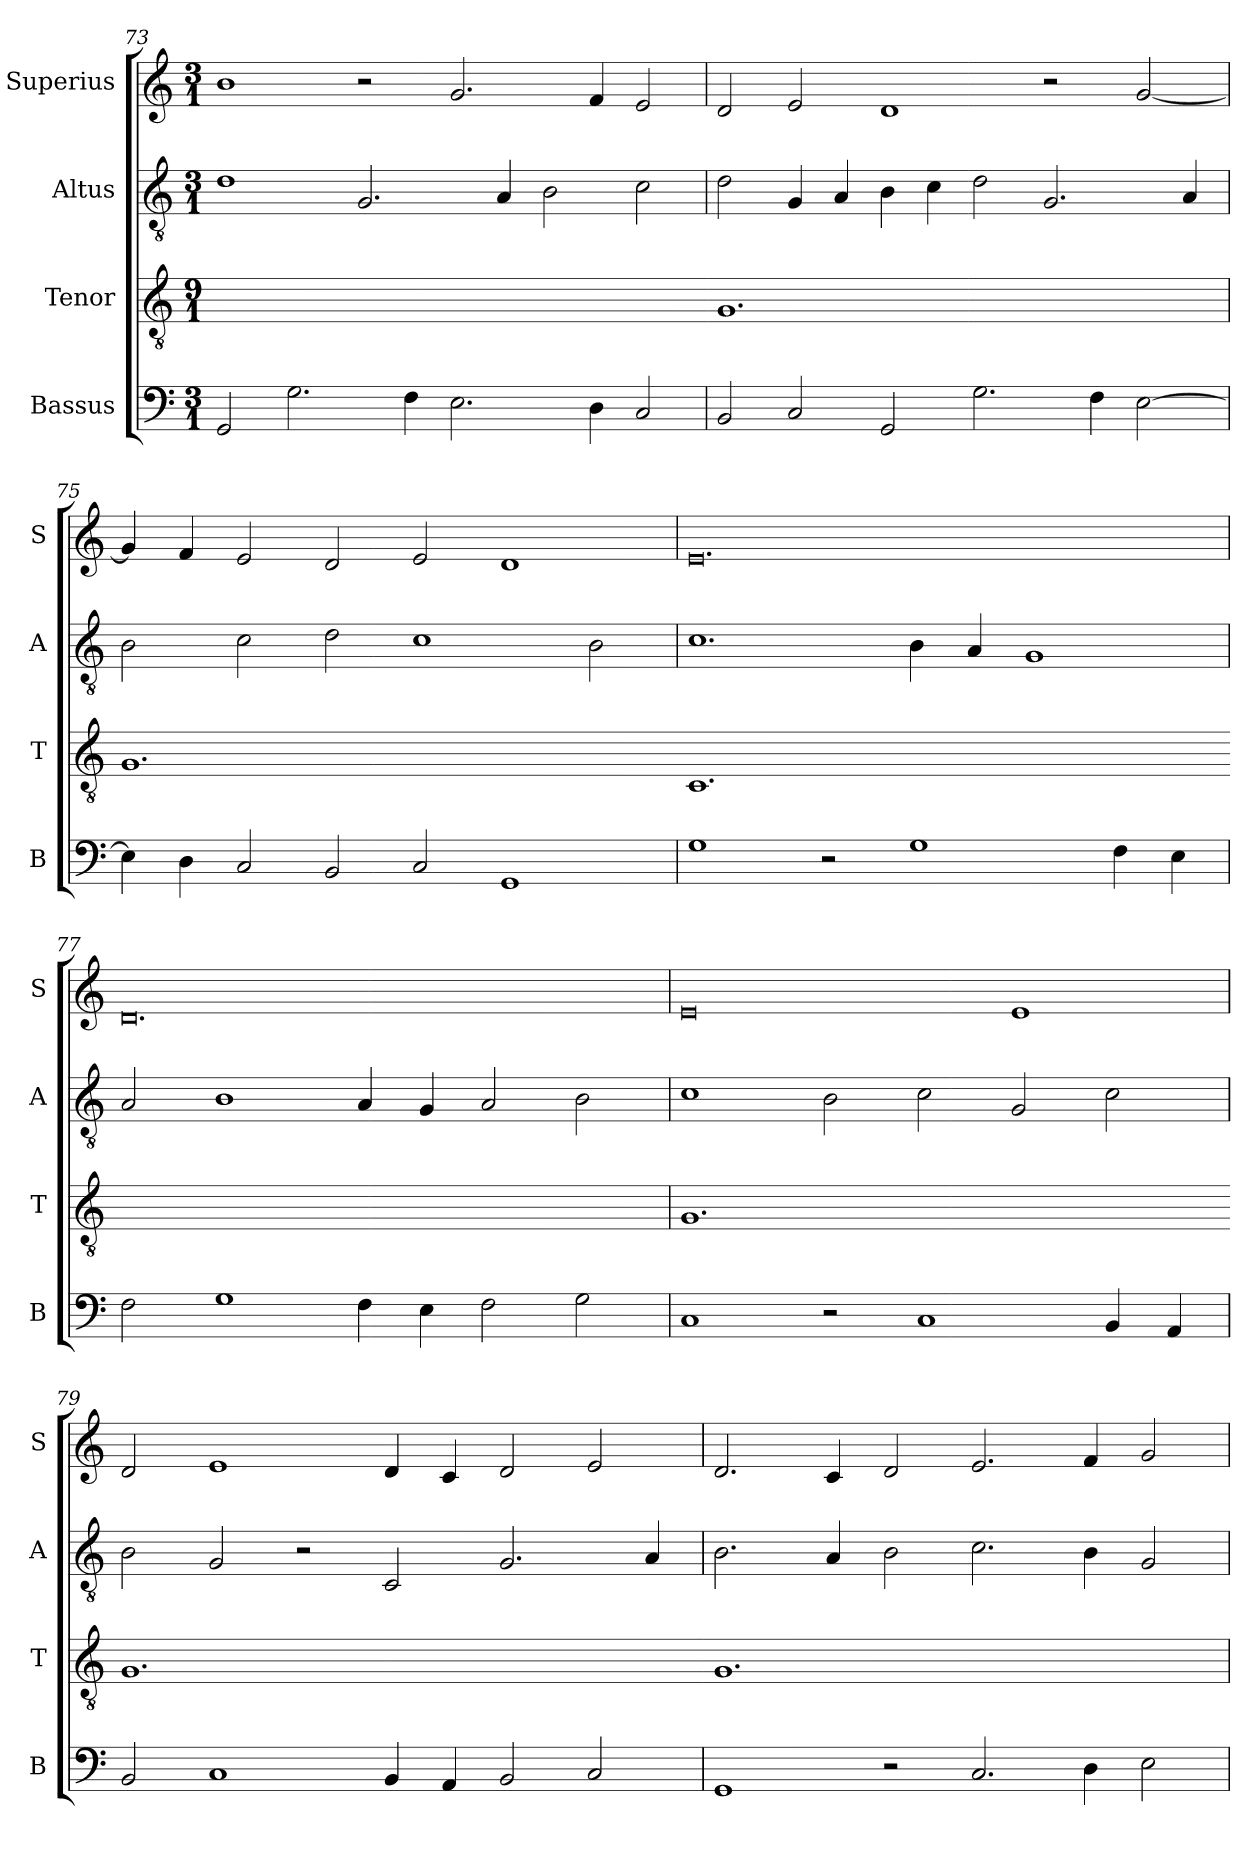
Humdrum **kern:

**kern	**kern	**kern	**kern
*part4	*part3	*part2	*part1
*staff4	*staff3	*staff2	*staff1
*I"Bassus	*I"Tenor	*I"Altus	*I"Superius
*I'B	*I'T	*I'A	*I'S
*clefF4	*clefGv2	*clefGv2	*clefG2
*k[]	*k[]	*k[]	*k[]
*M3/1	*M9/1	*M3/1	*M3/1
=73	=73	=73	=73
!	!LO:N:vis=1.	!	!
2GG/	0.r	1d	1b
2.G\	.	.	.
.	.	2.G/	2r
4F\	.	.	.
2.E\	.	.	2.g/
.	.	4A/	.
.	.	2B\	.
4D\	.	.	4f/
2C/	.	2c\	2e/
=74	=74-	=74	=74
!	!LO:N:vis=1.	!	!
2BB/	0.G	2d\	2d/
2C/	.	4G/	2e/
.	.	4A/	.
2GG/	.	4B\	1d
.	.	4c\	.
2.G\	.	2d\	.
.	.	2.G/	2r
4F\	.	.	.
[2E\	.	.	[2g/
.	.	4A/	.
=75	=75	=75	=75
!	!LO:N:vis=1.	!	!
4E\]	0.G	2B\	4g/]
4D\	.	.	4f/
2C/	.	2c\	2e/
2BB/	.	2d\	2d/
2C/	.	1c	2e/
1GG	.	.	1d
.	.	2B\	.
=76	=76-	=76	=76
!	!LO:N:vis=1.	!	!
1G	0.C	1.c	0.e
2r	.	.	.
1G	.	4B\	.
.	.	4A/	.
.	.	1G	.
4F\	.	.	.
4E\	.	.	.
=77	=77-	=77	=77
!	!LO:N:vis=1.	!	!
2F\	0.r	2A/	0.d
1G	.	1B	.
4F\	.	4A/	.
4E\	.	4G/	.
2F\	.	2A/	.
2G\	.	2B\	.
=78	=78	=78	=78
!	!LO:N:vis=1.	!	!
1C	0.G	1c	0e
2r	.	2B\	.
1C	.	2c\	.
.	.	2G/	1e
4BB/	.	2c\	.
4AA/	.	.	.
=79	=79-	=79	=79
!	!LO:N:vis=1.	!	!
2BB/	0.G	2B\	2d/
1C	.	2G/	1e
.	.	2r	.
4BB/	.	2C/	4d/
4AA/	.	.	4c/
2BB/	.	2.G/	2d/
2C/	.	.	2e/
.	.	4A/	.
=80	=80-	=80	=80
!	!LO:N:vis=1.	!	!
1GG	0.G	2.B\	2.d/
.	.	4A/	4c/
2r	.	2B\	2d/
2.C/	.	2.c\	2.e/
4D\	.	4B\	4f/
2E\	.	2G/	2g/
=	=	=	=
*-	*-	*-	*-
